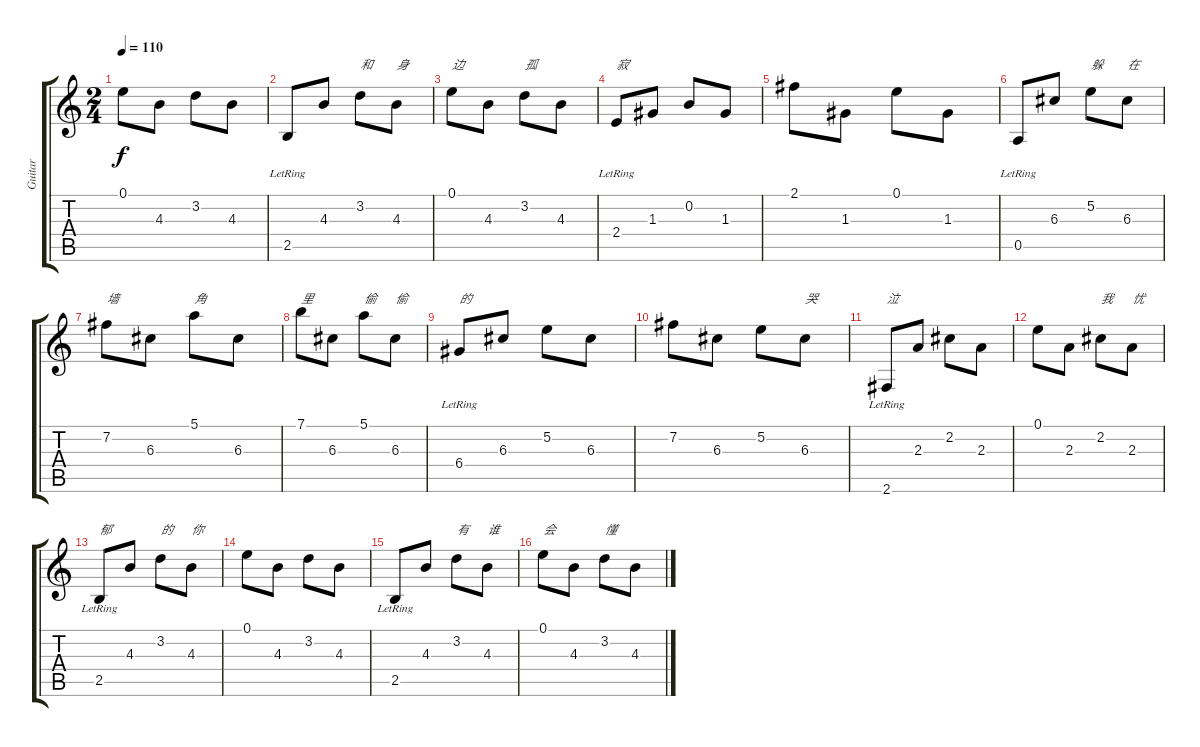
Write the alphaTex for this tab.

\track ("Guitar" "Guitar") {instrument acousticguitarsteel}
\staff {score tabs}
\tuning (E4 B3 G3 D3 A2 E2) {hide}
\ts (2 4)
\tempo 110
\clef g2
\ks c
0.1.8{dy f} 4.3.8 3.2.8 4.3.8 |
2.5{lr}.8 4.3.8 3.2.8{txt "和"} 4.3.8{txt "身"} |
0.1.8{txt "边"} 4.3.8 3.2.8{txt "孤"} 4.3.8 |
2.4{lr}.8{txt "寂"} 1.3.8 0.2.8 1.3.8 |
2.1.8 1.3.8 0.1.8 1.3.8 |
0.5{lr}.8 6.3.8 5.2.8{txt "躲"} 6.3.8{txt "在"} |
7.2.8{txt "墙"} 6.3.8 5.1.8{txt "角"} 6.3.8 |
7.1.8{txt "里"} 6.3.8 5.1.8{txt "偷"} 6.3.8{txt "偷"} |
6.4{lr}.8{txt "的"} 6.3.8 5.2.8 6.3.8 |
7.2.8 6.3.8 5.2.8 6.3.8{txt "哭"} |
2.6{lr}.8{txt "泣"} 2.3.8 2.2.8 2.3.8 |
0.1.8 2.3.8 2.2.8{txt "我"} 2.3.8{txt "忧"} |
2.5{lr}.8{txt "郁"} 4.3.8 3.2.8{txt "的"} 4.3.8{txt "你"} |
0.1.8 4.3.8 3.2.8 4.3.8 |
2.5{lr}.8 4.3.8 3.2.8{txt "有"} 4.3.8{txt "谁"} |
0.1.8{txt "会"} 4.3.8 3.2.8{txt "懂"} 4.3.8
